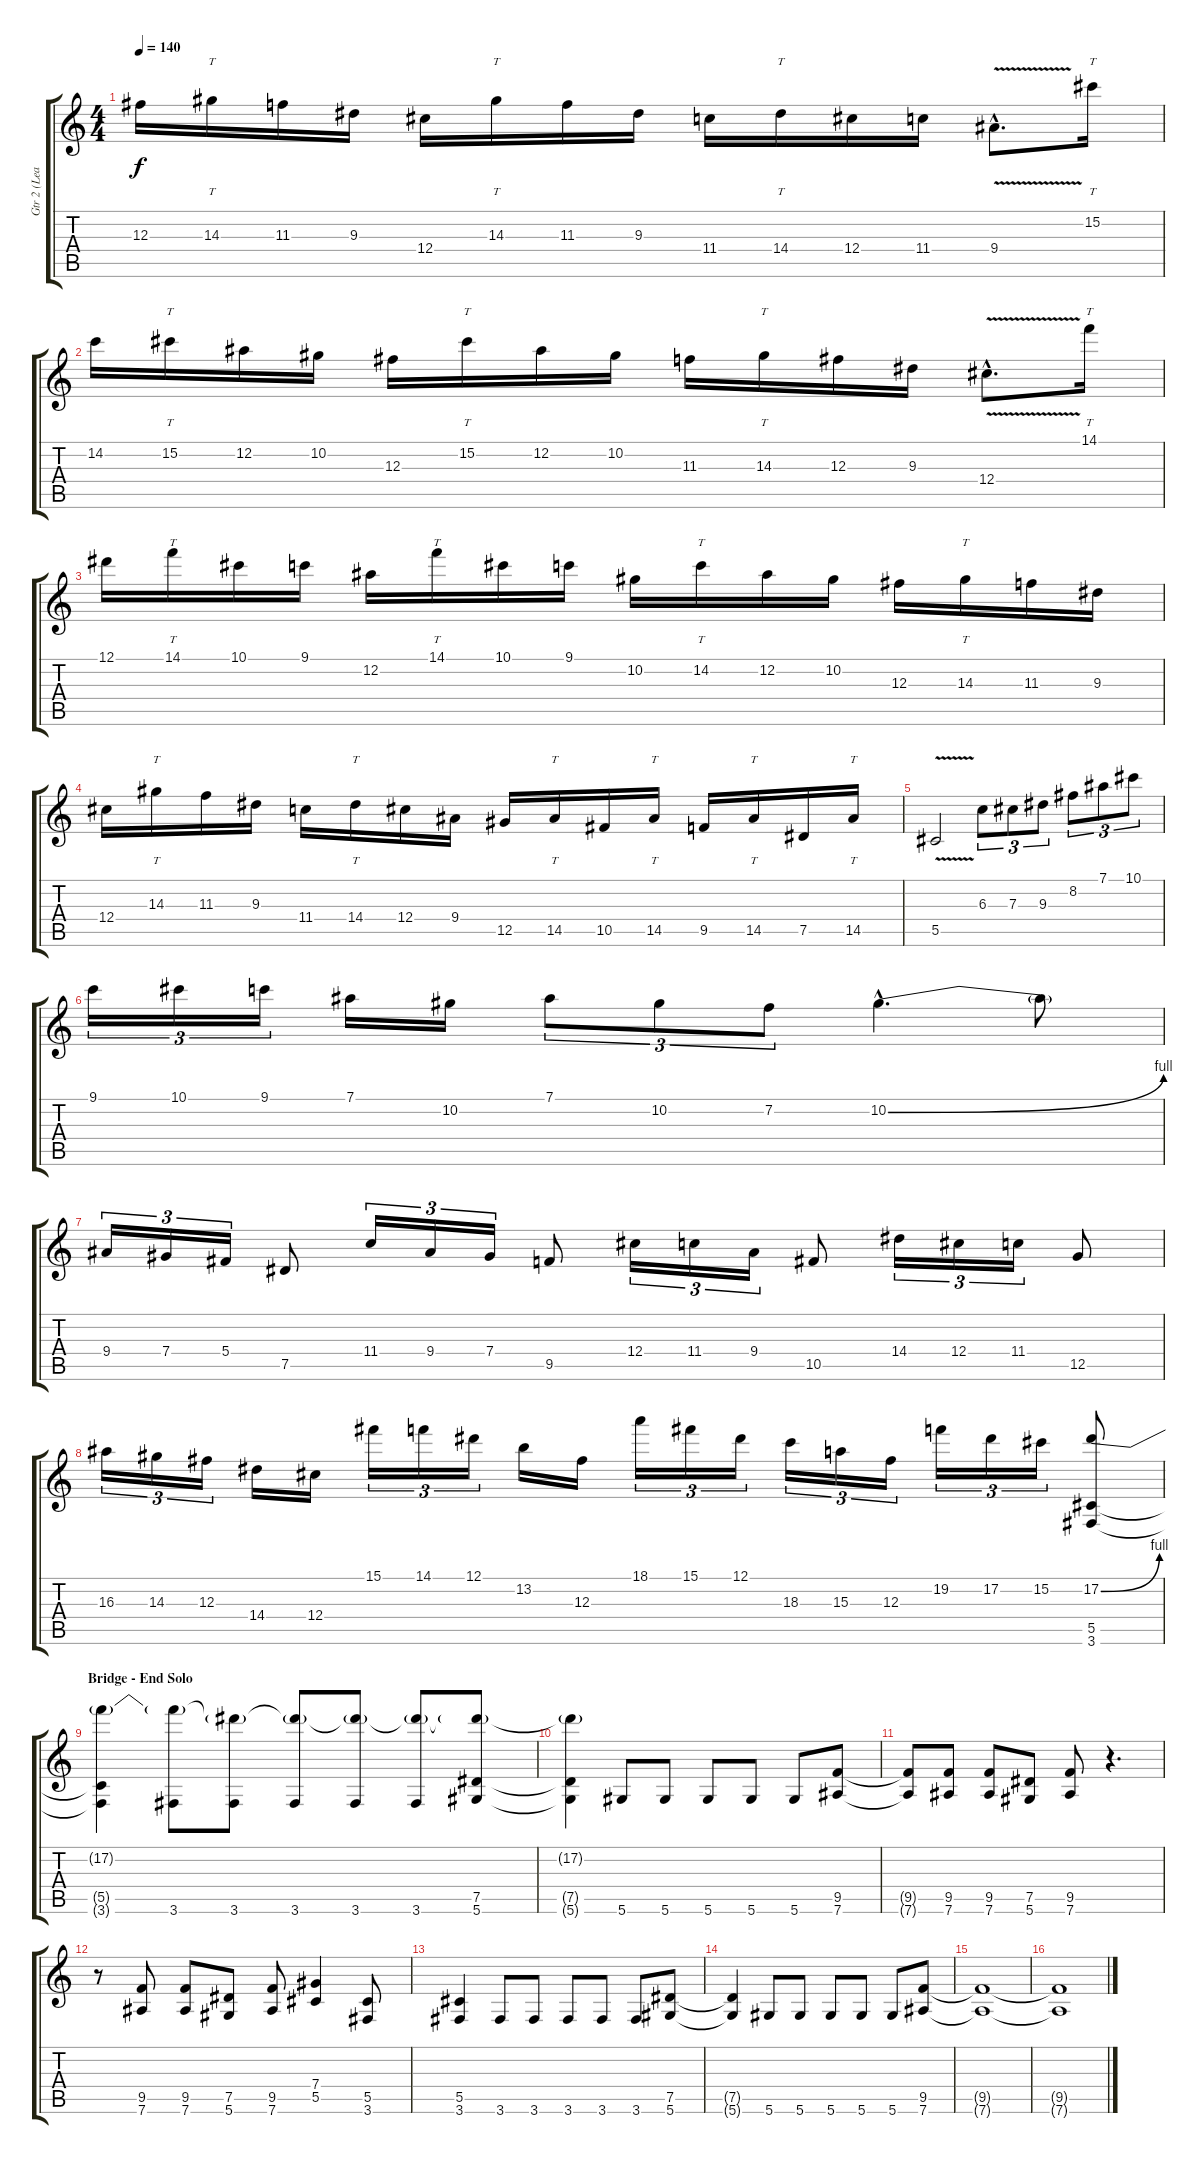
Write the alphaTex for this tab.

\track ("Gtr 2 (Lead)" "Gtr 2 (Lea") {instrument distortionguitar}
\staff {score tabs}
\tuning (Eb4 Bb3 Gb3 Db3 Ab2 Eb2) {hide}
\ts (4 4)
\tempo 140
\clef g2
\ks c
12.3.16{dy f} 14.3.16{tt} 11.3.16 9.3.16 12.4.16 14.3.16{tt} 11.3.16 9.3.16 11.4.16 14.4.16{tt} 12.4.16 11.4.16 9.4{v hac}.8{d} 15.2.16{tt} |
14.2.16 15.2.16{tt} 12.2.16 10.2.16 12.3.16 15.2.16{tt} 12.2.16 10.2.16 11.3.16 14.3.16{tt} 12.3.16 9.3.16 12.4{v hac}.8{d} 14.1.16{tt} |
12.1.16 14.1.16{tt} 10.1.16 9.1.16 12.2.16 14.1.16{tt} 10.1.16 9.1.16 10.2.16 14.2.16{tt} 12.2.16 10.2.16 12.3.16 14.3.16{tt} 11.3.16 9.3.16 |
12.4.16 14.3.16{tt} 11.3.16 9.3.16 11.4.16 14.4.16{tt} 12.4.16 9.4.16 12.5.16 14.5.16{tt} 10.5.16 14.5.16{tt} 9.5.16 14.5.16{tt} 7.5.16 14.5.16{tt} |
5.5{v}.2 6.3.8{tu (3 2)} 7.3.8{tu (3 2)} 9.3.8{tu (3 2)} 8.2.8{tu (3 2)} 7.1.8{tu (3 2)} 10.1.8{tu (3 2)} |
9.1.16{tu (3 2)} 10.1.16{tu (3 2)} 9.1.16{tu (3 2)} 7.1.16 10.2.16 7.1.8{tu (3 2)} 10.2.8{tu (3 2)} 7.2.8{tu (3 2)} 10.2{be (bend 0 0 60 4) hac}.4{d} 10.2{t}.8 |
9.4.16{tu (3 2)} 7.4.16{tu (3 2)} 5.4.16{tu (3 2)} 7.5.8 11.4.16{tu (3 2)} 9.4.16{tu (3 2)} 7.4.16{tu (3 2)} 9.5.8 12.4.16{tu (3 2)} 11.4.16{tu (3 2)} 9.4.16{tu (3 2)} 10.5.8 14.4.16{tu (3 2)} 12.4.16{tu (3 2)} 11.4.16{tu (3 2)} 12.5.8 |
16.3.16{tu (3 2)} 14.3.16{tu (3 2)} 12.3.16{tu (3 2)} 14.4.16 12.4.16 15.1.16{tu (3 2)} 14.1.16{tu (3 2)} 12.1.16{tu (3 2)} 13.2.16 12.3.16 18.1.16{tu (3 2)} 15.1.16{tu (3 2)} 12.1.16{tu (3 2)} 18.3.16{tu (3 2)} 15.3.16{tu (3 2)} 12.3.16{tu (3 2)} 19.2.16{tu (3 2)} 17.2.16{tu (3 2)} 15.2.16{tu (3 2)} (17.2{be (bend 0 0 60 4)} 5.5 3.6).8 |
\section ("" "Bridge - End Solo")
(17.2{t} 5.5{t} 3.6{t}).4 (17.2{t} 3.6).8 (17.2{t} 3.6).8 (17.2{t} 3.6).8 (17.2{t} 3.6).8 (17.2{t} 3.6).8 (17.2{t} 7.5 5.6).8 |
(17.2{t} 7.5{t} 5.6{t}).4 5.6.8 5.6.8 5.6.8 5.6.8 5.6.8 (9.5 7.6).8 |
(9.5{t} 7.6{t}).8 (9.5 7.6).8 (9.5 7.6).8 (7.5 5.6).8 (9.5 7.6).8 r.4{d} |
r.8 (9.5 7.6).8 (9.5 7.6).8 (7.5 5.6).8 (9.5 7.6).8 (7.4 5.5).4 (5.5 3.6).8 |
(5.5 3.6).4 3.6.8 3.6.8 3.6.8 3.6.8 3.6.8 (7.5 5.6).8 |
(7.5{t} 5.6{t}).4 5.6.8 5.6.8 5.6.8 5.6.8 5.6.8 (9.5 7.6).8 |
(9.5{t} 7.6{t}).1{volume 5} |
(9.5{t} 7.6{t}).1
